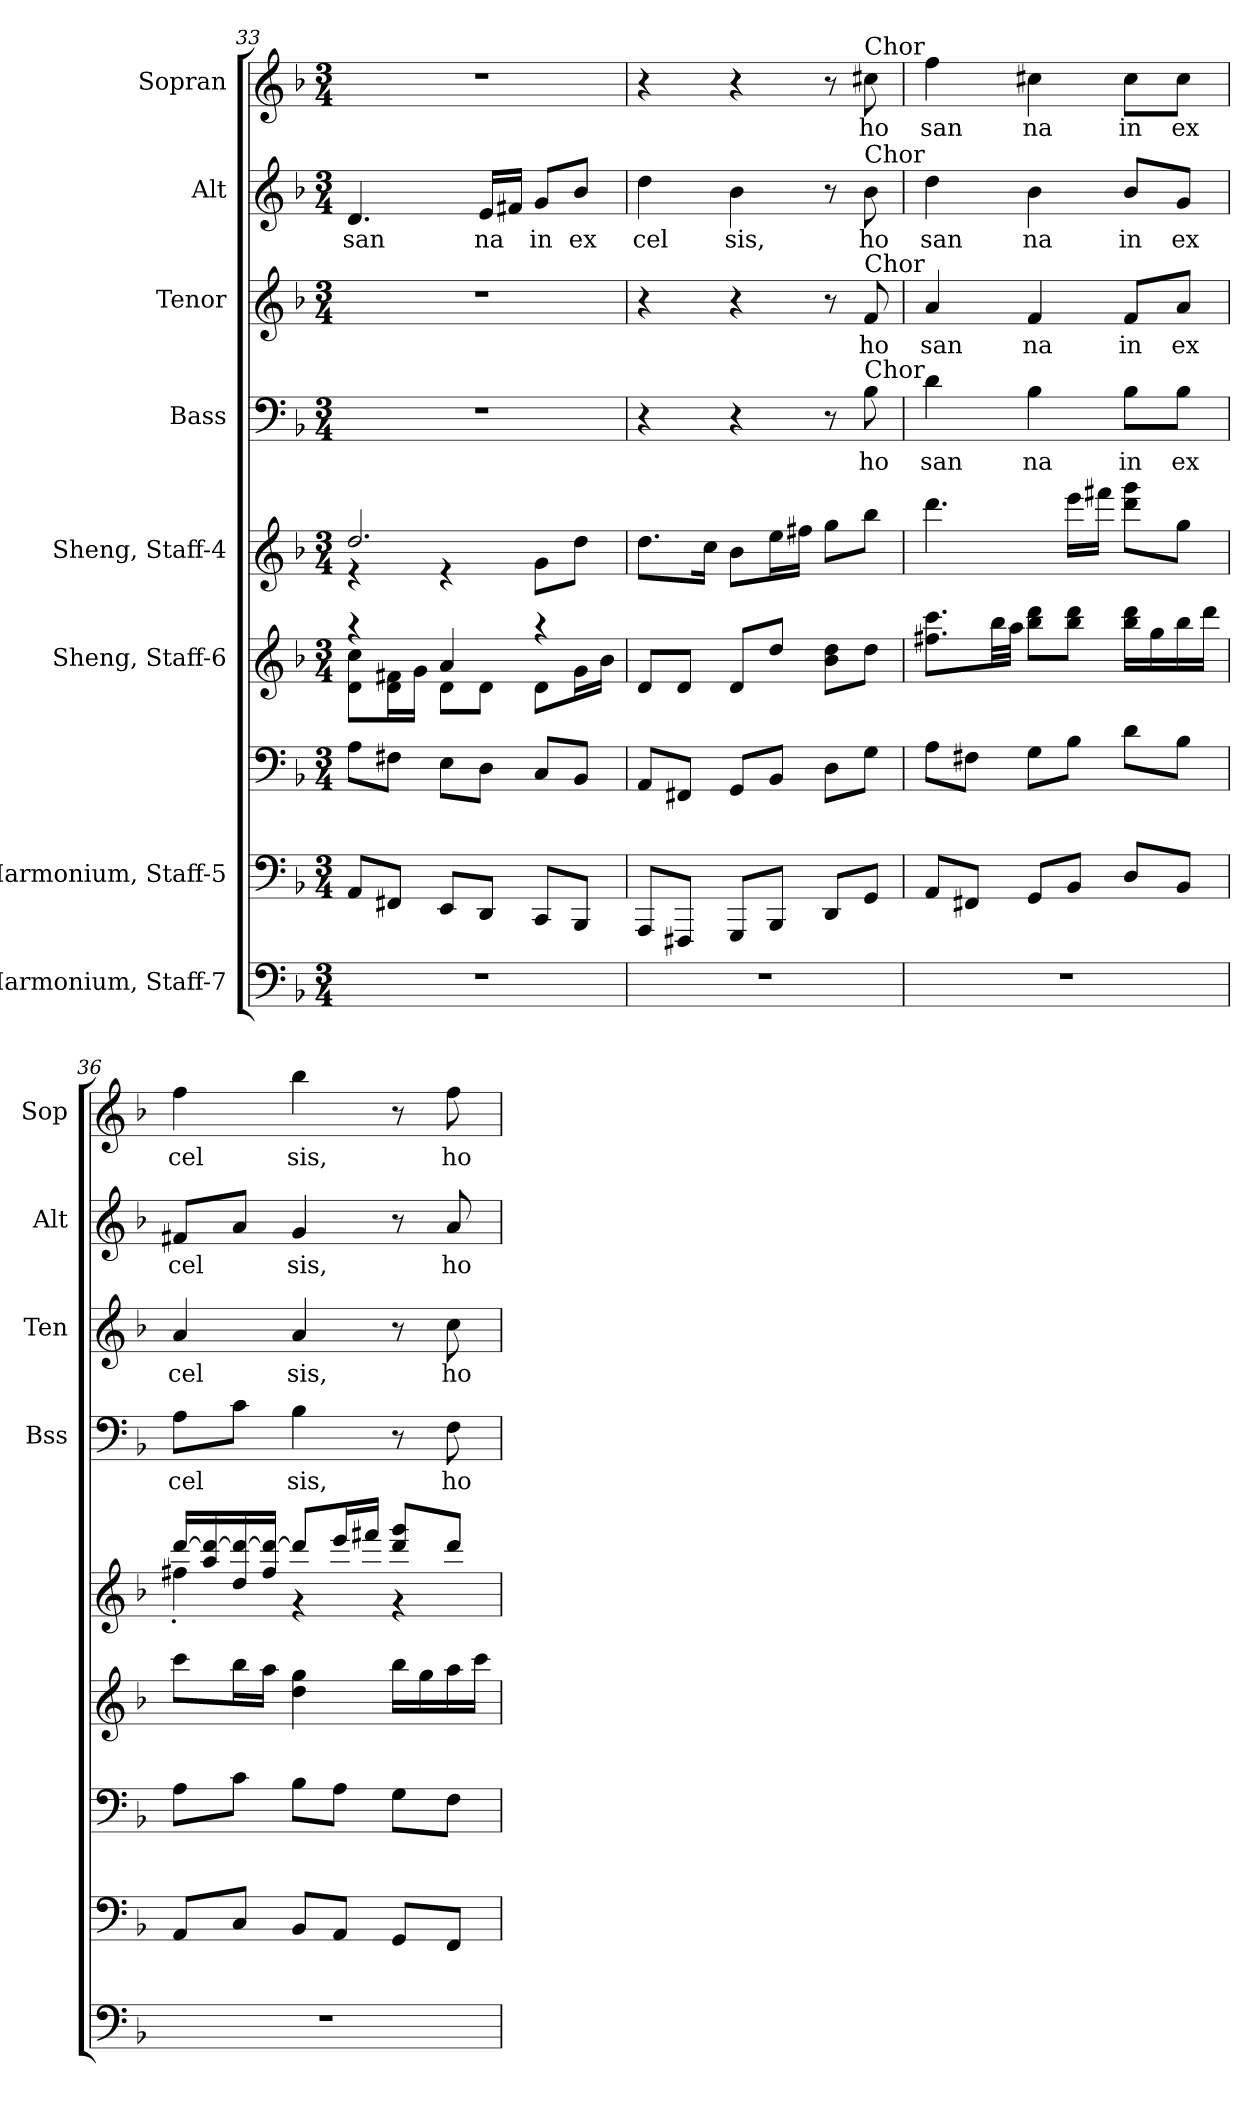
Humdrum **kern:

**kern	**kern	**kern	**kern	**kern	**kern	**text	**kern	**text	**kern	**text	**kern	**text
*part8	*part7	*part7	*part6	*part5	*part4	*part4	*part3	*part3	*part2	*part2	*part1	*part1
*staff9	*staff8	*staff7	*staff6	*staff5	*staff4	*staff4	*staff3	*staff3	*staff2	*staff2	*staff1	*staff1
*I"Harmonium, Staff-7	*I"Harmonium, Staff-5	*	*I"Sheng, Staff-6	*I"Sheng, Staff-4	*I"Bass	*	*I"Tenor	*	*I"Alt	*	*I"Sopran	*
*	*	*	*	*	*I'Bss	*	*I'Ten	*	*I'Alt	*	*I'Sop	*
*clefF4	*clefF4	*clefF4	*clefG2	*clefG2	*clefF4	*	*clefG2	*	*clefG2	*	*clefG2	*
*	*	*	*	*	*	*	*ITrd4c7	*	*	*	*ITrd2c3	*
*k[b-]	*k[b-]	*k[b-]	*k[b-]	*k[b-]	*k[b-]	*	*k[b-e-]	*	*k[b-]	*	*k[f#c#]	*
*M3/4	*M3/4	*M3/4	*M3/4	*M3/4	*M3/4	*	*M3/4	*	*M3/4	*	*M3/4	*
=33	=33	=33	=33	=33	=33	=33	=33	=33	=33	=33	=33	=33
*	*	*	*^	*^	*	*	*	*	*	*	*	*
2.r	8AA/L	8A\L	4r	8d\ 8cc\L	2.dd/	4r	2.r	.	2.r	.	4.d/	san	2.r	.
.	8FF#X/J	8F#X\J	.	16d\ 16f#X\L	.	.	.	.	.	.	.	.	.	.
.	.	.	.	16g\JJ	.	.	.	.	.	.	.	.	.	.
.	8EE/L	8E\L	4a/	8d\L	.	4r	.	.	.	.	.	.	.	.
.	8DD/J	8D\J	.	8d\J	.	.	.	.	.	.	16e/LL	na	.	.
.	.	.	.	.	.	.	.	.	.	.	16f#X/JJ	.	.	.
.	8CC/L	8C/L	4r	8d\L	.	8g\L	.	.	.	.	8g/L	in	.	.
.	8BBB-/J	8BB-/J	.	16g\L	.	8dd\J	.	.	.	.	8b-/J	ex	.	.
.	.	.	.	16b-\JJ	.	.	.	.	.	.	.	.	.	.
*	*	*	*v	*v	*	*	*	*	*	*	*	*	*	*
*	*	*	*	*v	*v	*	*	*	*	*	*	*	*
=34	=34	=34	=34	=34	=34	=34	=34	=34	=34	=34	=34	=34
2.r	8AAA/L	8AA/L	8d/L	8.dd\L	4r	.	4r	.	4dd\	cel	4r	.
.	8FFF#X/J	8FF#X/J	8d/J	.	.	.	.	.	.	.	.	.
.	.	.	.	16cc\Jk	.	.	.	.	.	.	.	.
.	8GGG/L	8GG/L	8d/L	8b-\L	4r	.	4r	.	4b-\	sis,	4r	.
.	8BBB-/J	8BB-/J	8dd/J	16ee\L	.	.	.	.	.	.	.	.
.	.	.	.	16ff#X\JJ	.	.	.	.	.	.	.	.
.	8DD/L	8D\L	8b-\ 8dd\L	8gg\L	8r	.	8r	.	8r	.	8r	.
!	!	!	!	!	!	!	!	!	!	!	!LO:TX:a:t=Chor	!
!	!	!	!	!	!	!	!	!	!LO:TX:a:t=Chor	!	!	!
!	!	!	!	!	!	!	!LO:TX:a:t=Chor	!	!	!	!	!
!	!	!	!	!	!LO:TX:a:t=Chor	!	!	!	!	!	!	!
.	8GG/J	8G\J	8dd\J	8bb-\J	8B-\	ho	8B-/	ho	8b-\	ho	8a#X\	ho
!!LO:PB:g=z
=35	=35	=35	=35	=35	=35	=35	=35	=35	=35	=35	=35	=35
2.r	8AA/L	8A\L	8.ff#X\ 8.ccc\L	4.ddd\	4d\	san	4d/	san	4dd\	san	4dd\	san
.	8FF#X/J	8F#X\J	.	.	.	.	.	.	.	.	.	.
.	.	.	32bb-\LL	.	.	.	.	.	.	.	.	.
.	.	.	32aa\JJJ	.	.	.	.	.	.	.	.	.
.	8GG/L	8G\L	8bb-\ 8ddd\L	.	4B-\	na	4B-/	na	4b-\	na	4a#X\	na
.	8BB-/J	8B-\J	8bb-\ 8ddd\J	16eee\LL	.	.	.	.	.	.	.	.
.	.	.	.	16fff#X\JJ	.	.	.	.	.	.	.	.
.	8D/L	8d\L	16bb-\ 16ddd\LL	8ddd\ 8ggg\L	8B-\L	in	8B-/L	in	8b-/L	in	8a#\L	in
.	.	.	16gg\	.	.	.	.	.	.	.	.	.
.	8BB-/J	8B-\J	16bb-\	8gg\J	8B-\J	ex	8d/J	ex	8g/J	ex	8a#\J	ex
.	.	.	16ddd\JJ	.	.	.	.	.	.	.	.	.
=36	=36	=36	=36	=36	=36	=36	=36	=36	=36	=36	=36	=36
*	*	*	*	*^	*	*	*	*	*	*	*	*
2.r	8AA/L	8A\L	8ccc\L	[16ddd/LL	4ff#X'\	8A\L	cel	4d/	cel	8f#X/L	cel	4dd\	cel
.	.	.	.	16aa/ 16ddd/_	.	.	.	.	.	.	.	.	.
.	8C/J	8c\J	16bb-\L	16dd/ 16ddd/_	.	8c\J	.	.	.	8a/J	.	.	.
.	.	.	16aa\JJ	16ff#/ 16ddd/_JJ	.	.	.	.	.	.	.	.	.
.	8BB-/L	8B-\L	4dd\ 4gg\	8ddd/L]	4r	4B-\	sis,	4d/	sis,	4g/	sis,	4gg\	sis,
.	8AA/J	8A\J	.	16eee/L	.	.	.	.	.	.	.	.	.
.	.	.	.	16fff#X/JJ	.	.	.	.	.	.	.	.	.
.	8GG/L	8G\L	16bb-\LL	8ddd/ 8ggg/L	4r	8r	.	8r	.	8r	.	8r	.
.	.	.	16gg\	.	.	.	.	.	.	.	.	.	.
.	8FF/J	8F\J	16aa\	8ddd/J	.	8F\	ho	8f\	ho	8a/	ho	8dd\	ho
.	.	.	16ccc\JJ	.	.	.	.	.	.	.	.	.	.
*	*	*	*	*v	*v	*	*	*	*	*	*	*	*
=	=	=	=	=	=	=	=	=	=	=	=	=
*-	*-	*-	*-	*-	*-	*-	*-	*-	*-	*-	*-	*-
